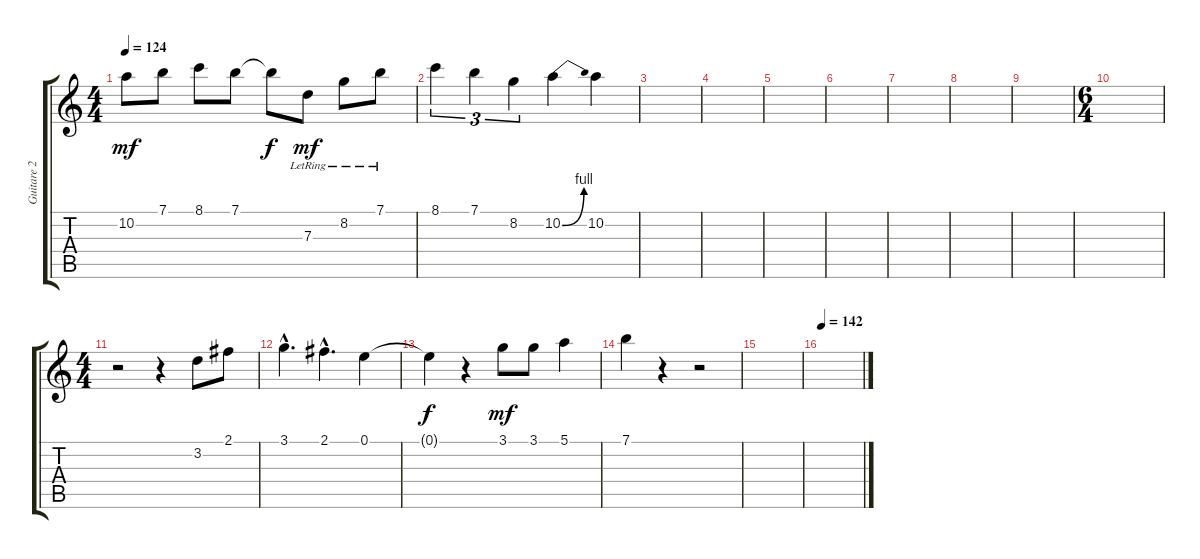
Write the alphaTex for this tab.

\track ("Guitare 2" "Guitare 2") {instrument electricguitarjazz}
\staff {score tabs}
\tuning (E4 B3 G3 D3 A2 E2) {hide}
\ts (4 4)
\tempo 124
\clef g2
\ks c
10.2.8{dy mf} 7.1.8 8.1.8 7.1.8 7.1{t}.8{dy f} 7.3{lr}.8{dy mf} 8.2{lr}.8 7.1{lr}.8 |
8.1.4{tu (3 2)} 7.1.4{tu (3 2)} 8.2.4{tu (3 2)} 10.2{be (bend 0 0 60 4)}.4 10.2.4 |
|
|
|
|
|
|
|
\ts (6 4)
|
\ts (4 4)
r.2 r.4 3.2.8{volume 10 instrument electricguitarjazz} 2.1.8 |
3.1{hac}.4{d} 2.1{hac}.4{d} 0.1.4 |
0.1{t}.4{dy f} r.4 3.1.8{dy mf} 3.1.8 5.1.4 |
7.1.4 r.4 r.2 |
|
\tempo 142
